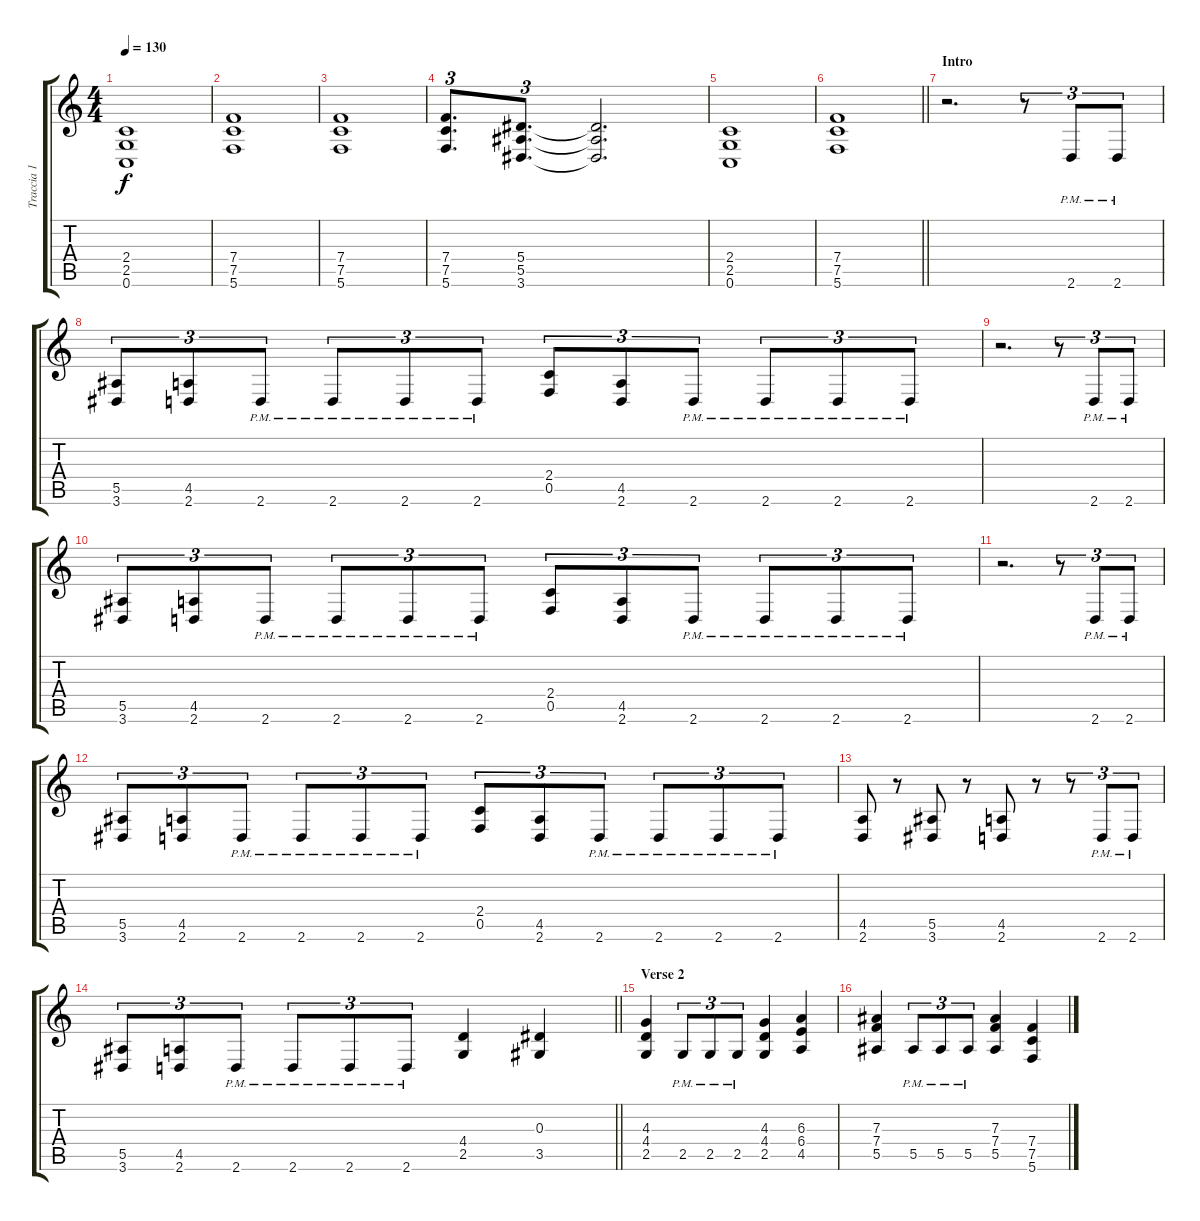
\track ("Traccia 1" "Traccia 1") {instrument distortionguitar}
\staff {score tabs}
\tuning (C4 G3 Eb3 Bb2 F2 C2) {hide}
\ts (4 4)
\tempo 130
\clef g2
\ks c
(2.4 2.5 0.6).1{dy f} |
(7.4 7.5 5.6).1 |
(7.4 7.5 5.6).1 |
(7.4 7.5 5.6).8{d tu (3 2)} (5.4 5.5 3.6).8{d tu (3 2)} (5.4{t} 5.5{t} 3.6{t}).2{d} |
(2.4 2.5 0.6).1 |
\barLineRight lightlight
(7.4 7.5 5.6).1 |
\section ("" "Intro")
r.2{d} r.8{tu (3 2)} 2.6{pm}.8{tu (3 2)} 2.6{pm}.8{tu (3 2)} |
(5.5 3.6).8{tu (3 2)} (4.5 2.6).8{tu (3 2)} 2.6{pm}.8{tu (3 2)} 2.6{pm}.8{tu (3 2)} 2.6{pm}.8{tu (3 2)} 2.6{pm}.8{tu (3 2)} (2.4 0.5).8{tu (3 2)} (4.5 2.6).8{tu (3 2)} 2.6{pm}.8{tu (3 2)} 2.6{pm}.8{tu (3 2)} 2.6{pm}.8{tu (3 2)} 2.6{pm}.8{tu (3 2)} |
r.2{d} r.8{tu (3 2)} 2.6{pm}.8{tu (3 2)} 2.6{pm}.8{tu (3 2)} |
(5.5 3.6).8{tu (3 2)} (4.5 2.6).8{tu (3 2)} 2.6{pm}.8{tu (3 2)} 2.6{pm}.8{tu (3 2)} 2.6{pm}.8{tu (3 2)} 2.6{pm}.8{tu (3 2)} (2.4 0.5).8{tu (3 2)} (4.5 2.6).8{tu (3 2)} 2.6{pm}.8{tu (3 2)} 2.6{pm}.8{tu (3 2)} 2.6{pm}.8{tu (3 2)} 2.6{pm}.8{tu (3 2)} |
r.2{d} r.8{tu (3 2)} 2.6{pm}.8{tu (3 2)} 2.6{pm}.8{tu (3 2)} |
(5.5 3.6).8{tu (3 2)} (4.5 2.6).8{tu (3 2)} 2.6{pm}.8{tu (3 2)} 2.6{pm}.8{tu (3 2)} 2.6{pm}.8{tu (3 2)} 2.6{pm}.8{tu (3 2)} (2.4 0.5).8{tu (3 2)} (4.5 2.6).8{tu (3 2)} 2.6{pm}.8{tu (3 2)} 2.6{pm}.8{tu (3 2)} 2.6{pm}.8{tu (3 2)} 2.6{pm}.8{tu (3 2)} |
(4.5 2.6).8 r.8 (5.5 3.6).8 r.8 (4.5 2.6).8 r.8 r.8{tu (3 2)} 2.6{pm}.8{tu (3 2)} 2.6{pm}.8{tu (3 2)} |
\barLineRight lightlight
(5.5 3.6).8{tu (3 2)} (4.5 2.6).8{tu (3 2)} 2.6{pm}.8{tu (3 2)} 2.6{pm}.8{tu (3 2)} 2.6{pm}.8{tu (3 2)} 2.6{pm}.8{tu (3 2)} (4.4 2.5).4 (0.3 3.5).4 |
\section ("" "Verse 2")
(4.3 4.4 2.5).4 2.5{pm}.8{tu (3 2)} 2.5{pm}.8{tu (3 2)} 2.5{pm}.8{tu (3 2)} (4.3 4.4 2.5).4 (6.3 6.4 4.5).4 |
(7.3 7.4 5.5).4 5.5{pm}.8{tu (3 2)} 5.5{pm}.8{tu (3 2)} 5.5{pm}.8{tu (3 2)} (7.3 7.4 5.5).4 (7.4 7.5 5.6).4
